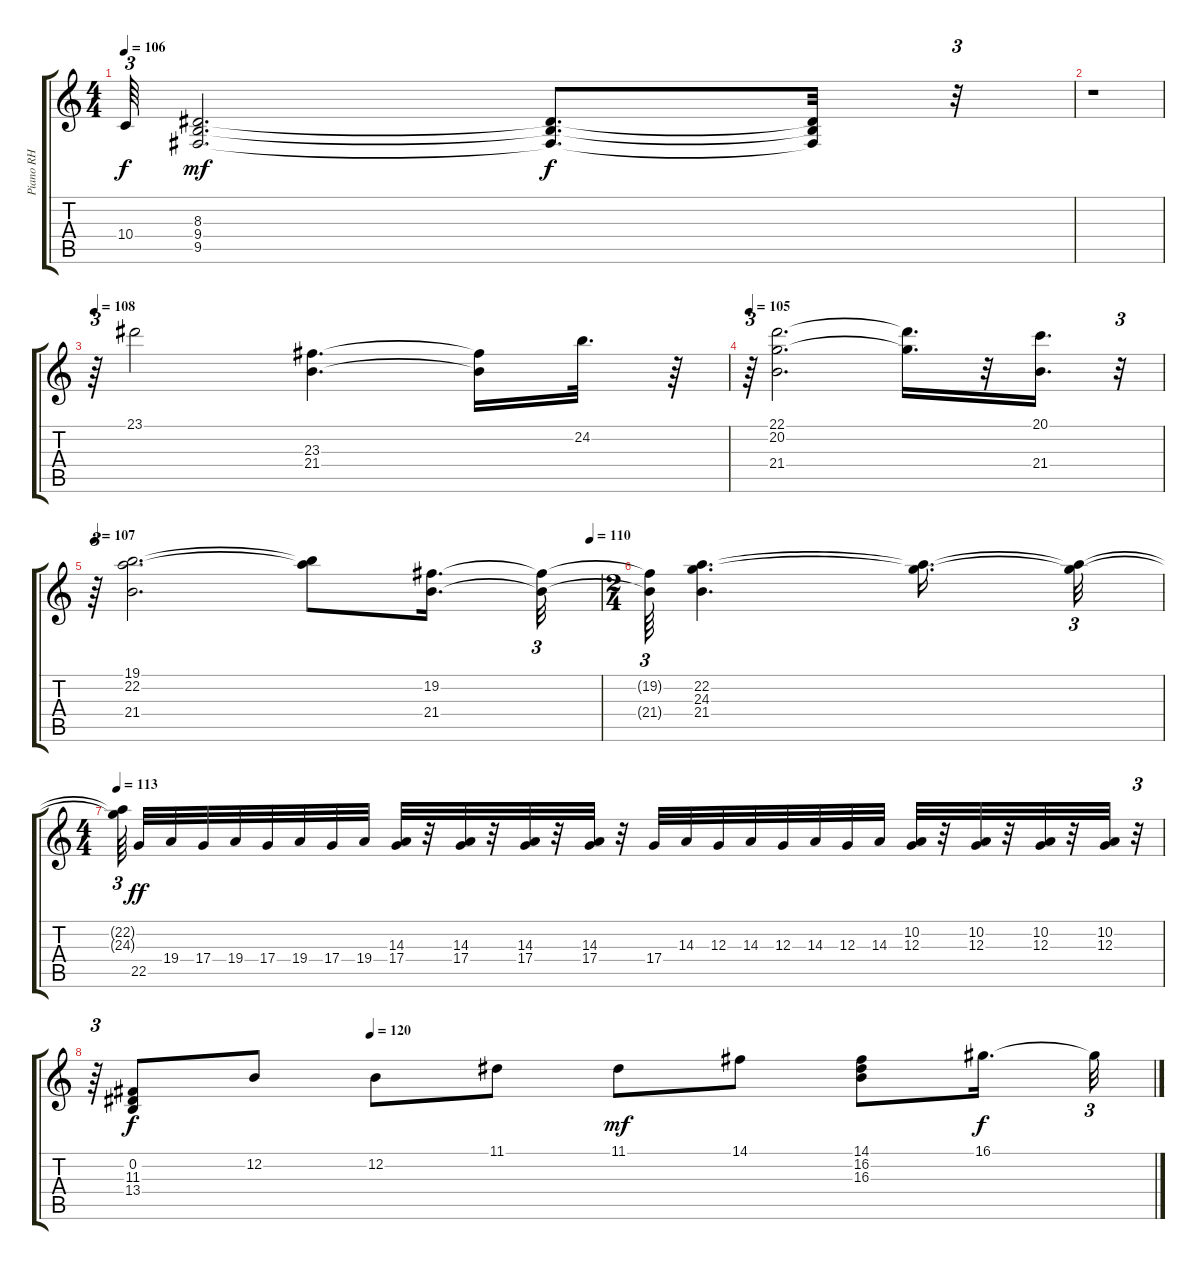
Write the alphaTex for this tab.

\track ("Piano RH" "Piano RH") {instrument acousticgrandpiano}
\staff {score tabs}
\tuning (E4 B3 G3 D3 A2 E2) {hide}
\ts (4 4)
\tempo 106
\clef g2
\ks c
10.4{t}.64{tu (3 2) dy f} (8.3 9.4 9.5).2{d dy mf} (8.3{t} 9.4{t} 9.5{t}).8{d dy f} (8.3{t} 9.4{t} 9.5{t}).32 r.32{tu (3 2)} |
r.1 |
\tempo 108
r.64{tu (3 2)} 23.1.2 (23.3 21.4).4{d} (23.3{t} 21.4{t}).16 24.2.32{d} r.64 |
\tempo 105
r.64{tu (3 2)} (22.1 20.2 21.4).2{d} (22.1{t} 20.2{t}).16{d} r.32 (20.1 21.4).16{d} r.32{tu (3 2)} |
\tempo 107
\tempo (110 0.9791666666666666)
r.64{tu (3 2)} (19.1 22.2 21.4).2{d} (19.1{t} 22.2{t}).8 (19.2 21.4).16{d} (19.2{t} 21.4{t}).32{tu (3 2)} |
\ts (2 4)
(19.2{t} 21.4{t}).64{tu (3 2)} (22.2 24.3 21.4).4{d} (22.2{t} 24.3{t}).16{d} (22.2{t} 24.3{t}).32{tu (3 2)} |
\ts (4 4)
\tempo 113
(22.2{t} 24.3{t}).64{tu (3 2) beam splitsecondary} 22.5.32{dy ff} 19.4.32 17.4.32 19.4.32 17.4.32 19.4.32 17.4.32 19.4.32 (14.3 17.4).32 r.32 (14.3 17.4).32 r.32 (14.3 17.4).32 r.32 (14.3 17.4).32 r.32 17.4.32 14.3.32 12.3.32 14.3.32 12.3.32 14.3.32 12.3.32 14.3.32 (10.2 12.3).32 r.32 (10.2 12.3).32 r.32 (10.2 12.3).32 r.32 (10.2 12.3).32 r.32{tu (3 2)} |
\tempo (120 0.2604166666666667)
r.64{tu (3 2)} (0.2 11.3 13.4).8{dy f} 12.2.8 12.2.8 11.1.8 11.1.8{dy mf} 14.1.8 (14.1 16.2 16.3).8 16.1.16{d dy f} 16.1{t}.32{tu (3 2)}
